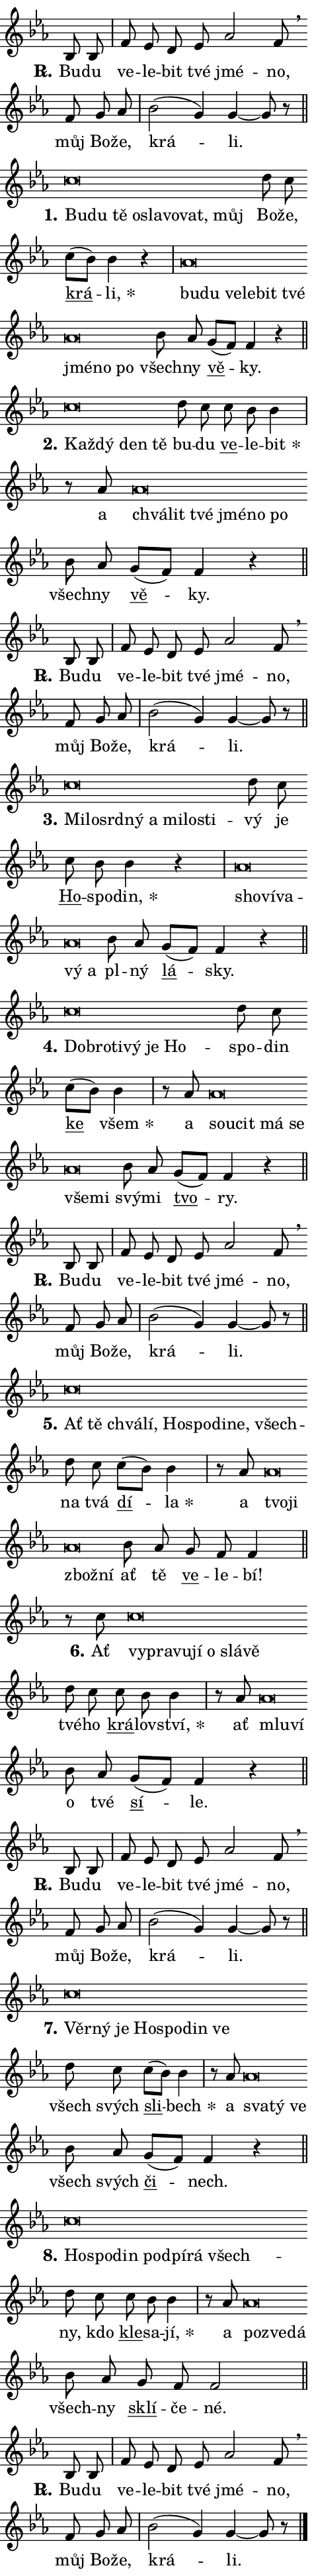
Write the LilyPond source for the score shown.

\version "2.24.0"
\header { tagline = "" }
\paper {
  indent = 0\cm
  top-margin = 0\cm
  right-margin = 0.13\cm % to fit lyric hyphens
  bottom-margin = 0\cm
  left-margin = 0\cm
  paper-width = 8\cm
  page-breaking = #ly:one-page-breaking
  system-system-spacing.basic-distance = #11
  score-system-spacing.basic-distance = #11
  ragged-last = ##f
}


%% Author: Thomas Morley
%% https://lists.gnu.org/archive/html/lilypond-user/2020-05/msg00002.html
#(define (line-position grob)
"Returns position of @var[grob} in current system:
   @code{'start}, if at first time-step
   @code{'end}, if at last time-step
   @code{'middle} otherwise
"
  (let* ((col (ly:item-get-column grob))
         (ln (ly:grob-object col 'left-neighbor))
         (rn (ly:grob-object col 'right-neighbor))
         (col-to-check-left (if (ly:grob? ln) ln col))
         (col-to-check-right (if (ly:grob? rn) rn col))
         (break-dir-left
           (and
             (ly:grob-property col-to-check-left 'non-musical #f)
             (ly:item-break-dir col-to-check-left)))
         (break-dir-right
           (and
             (ly:grob-property col-to-check-right 'non-musical #f)
             (ly:item-break-dir col-to-check-right))))
        (cond ((eqv? 1 break-dir-left) 'start)
              ((eqv? -1 break-dir-right) 'end)
              (else 'middle))))

#(define (tranparent-at-line-position vctor)
  (lambda (grob)
  "Relying on @code{line-position} select the relevant enry from @var{vctor}.
Used to determine transparency,"
    (case (line-position grob)
      ((end) (not (vector-ref vctor 0)))
      ((middle) (not (vector-ref vctor 1)))
      ((start) (not (vector-ref vctor 2))))))

noteHeadBreakVisibility =
#(define-music-function (break-visibility)(vector?)
"Makes @code{NoteHead}s transparent relying on @var{break-visibility}"
#{
  \override NoteHead.transparent =
    #(tranparent-at-line-position break-visibility)
#})

#(define delete-ledgers-for-transparent-note-heads
  (lambda (grob)
    "Reads whether a @code{NoteHead} is transparent.
If so this @code{NoteHead} is removed from @code{'note-heads} from
@var{grob}, which is supposed to be @code{LedgerLineSpanner}.
As a result ledgers are not printed for this @code{NoteHead}"
    (let* ((nhds-array (ly:grob-object grob 'note-heads))
           (nhds-list
             (if (ly:grob-array? nhds-array)
                 (ly:grob-array->list nhds-array)
                 '()))
           ;; Relies on the transparent-property being done before
           ;; Staff.LedgerLineSpanner.after-line-breaking is executed.
           ;; This is fragile ...
           (to-keep
             (remove
               (lambda (nhd)
                 (ly:grob-property nhd 'transparent #f))
               nhds-list)))
      ;; TODO find a better method to iterate over grob-arrays, similiar
      ;; to filter/remove etc for lists
      ;; For now rebuilt from scratch
      (set! (ly:grob-object grob 'note-heads)  '())
      (for-each
        (lambda (nhd)
          (ly:pointer-group-interface::add-grob grob 'note-heads nhd))
        to-keep))))

squashNotes = {
  \override NoteHead.X-extent = #'(-0.2 . 0.2)
  \override NoteHead.Y-extent = #'(-0.75 . 0)
  \override NoteHead.stencil =
    #(lambda (grob)
       (let ((pos (ly:grob-property grob 'staff-position)))
         (begin
           (if (< pos -7) (display "ERROR: Lower brevis then expected\n") (display ""))
           (if (<= pos -6) ly:text-interface::print ly:note-head::print))))
}
unSquashNotes = {
  \revert NoteHead.X-extent
  \revert NoteHead.Y-extent
  \revert NoteHead.stencil
}

hideNotes = \noteHeadBreakVisibility #begin-of-line-visible
unHideNotes = \noteHeadBreakVisibility #all-visible

% work-around for resetting accidentals
% https://lilypond.org/doc/v2.23/Documentation/notation/displaying-rhythms#unmetered-music
cadenzaMeasure = {
  \cadenzaOff
  \partial 1024 s1024
  \cadenzaOn
}

#(define-markup-command (accent layout props text) (markup?)
  "Underline accented syllable"
  (interpret-markup layout props
    #{\markup \override #'(offset . 4.3) \underline { #text }#}))

responsum = \markup \concat {
  "R" \hspace #-1.05 \path #0.1 #'((moveto 0 0.07) (lineto 0.9 0.8)) \hspace #0.05 "."
}

spaceSize = #0.6828661417322834 % exact space size for TeX Gyre Schola

\layout {
  \context {
    \Staff
    \remove "Time_signature_engraver"
    \override LedgerLineSpanner.after-line-breaking = #delete-ledgers-for-transparent-note-heads
  }
  \context {
    \Lyrics {
      \override LyricSpace.minimum-distance = \spaceSize
      \override LyricText.font-name = #"TeX Gyre Schola"
      \override LyricText.font-size = 1
      \override StanzaNumber.font-name = #"TeX Gyre Schola Bold"
      \override StanzaNumber.font-size = 1
    }
  }
  \context {
    \Score 
    \override NoteHead.text =
      #(lambda (grob) 
        (let ((pos (ly:grob-property grob 'staff-position)))
          #{\markup {
            \combine
              \halign #-0.55 \raise #(if (= pos -6) 0 0.5) \override #'(thickness . 2) \draw-line #'(3.2 . 0)
              \musicglyph "noteheads.sM1"
          }#}))
  }
}

% magnetic-lyrics.ily
%
%   written by
%     Jean Abou Samra <jean@abou-samra.fr>
%     Werner Lemberg <wl@gnu.org>
%
%   adapted by
%     Jiri Hon <jiri.hon@gmail.com>
%
% Version 2022-Apr-15

% https://www.mail-archive.com/lilypond-user@gnu.org/msg149350.html

#(define (Left_hyphen_pointer_engraver context)
   "Collect syllable-hyphen-syllable occurrences in lyrics and store
them in properties.  This engraver only looks to the left.  For
example, if the lyrics input is @code{foo -- bar}, it does the
following.

@itemize @bullet
@item
Set the @code{text} property of the @code{LyricHyphen} grob between
@q{foo} and @q{bar} to @code{foo}.

@item
Set the @code{left-hyphen} property of the @code{LyricText} grob with
text @q{foo} to the @code{LyricHyphen} grob between @q{foo} and
@q{bar}.
@end itemize

Use this auxiliary engraver in combination with the
@code{lyric-@/text::@/apply-@/magnetic-@/offset!} hook."
   (let ((hyphen #f)
         (text #f))
     (make-engraver
      (acknowledgers
       ((lyric-syllable-interface engraver grob source-engraver)
        (set! text grob)))
      (end-acknowledgers
       ((lyric-hyphen-interface engraver grob source-engraver)
        ;(when (not (grob::has-interface grob 'lyric-space-interface))
          (set! hyphen grob)));)
      ((stop-translation-timestep engraver)
       (when (and text hyphen)
         (ly:grob-set-object! text 'left-hyphen hyphen))
       (set! text #f)
       (set! hyphen #f)))))

#(define (lyric-text::apply-magnetic-offset! grob)
   "If the space between two syllables is less than the value in
property @code{LyricText@/.details@/.squash-threshold}, move the right
syllable to the left so that it gets concatenated with the left
syllable.

Use this function as a hook for
@code{LyricText@/.after-@/line-@/breaking} if the
@code{Left_@/hyphen_@/pointer_@/engraver} is active."
   (let ((hyphen (ly:grob-object grob 'left-hyphen #f)))
     (when hyphen
       (let ((left-text (ly:spanner-bound hyphen LEFT)))
         (when (grob::has-interface left-text 'lyric-syllable-interface)
           (let* ((common (ly:grob-common-refpoint grob left-text X))
                  (this-x-ext (ly:grob-extent grob common X))
                  (left-x-ext
                   (begin
                     ;; Trigger magnetism for left-text.
                     (ly:grob-property left-text 'after-line-breaking)
                     (ly:grob-extent left-text common X)))
                  ;; `delta` is the gap width between two syllables.
                  (delta (- (interval-start this-x-ext)
                            (interval-end left-x-ext)))
                  (details (ly:grob-property grob 'details))
                  (threshold (assoc-get 'squash-threshold details 0.2)))
             (when (< delta threshold)
               (let* (;; We have to manipulate the input text so that
                      ;; ligatures crossing syllable boundaries are not
                      ;; disabled.  For languages based on the Latin
                      ;; script this is essentially a beautification.
                      ;; However, for non-Western scripts it can be a
                      ;; necessity.
                      (lt (ly:grob-property left-text 'text))
                      (rt (ly:grob-property grob 'text))
                      (is-space (grob::has-interface hyphen 'lyric-space-interface))
                      (space (if is-space " " ""))
                      (extra-delta (if is-space spaceSize 0))
                      ;; Append new syllable.
                      (ltrt-space (if (and (string? lt) (string? rt))
                                (string-append lt space rt)
                                (make-concat-markup (list lt space rt))))
                      ;; Right-align `ltrt` to the right side.
                      (ltrt-space-markup (grob-interpret-markup
                               grob
                               (make-translate-markup
                                (cons (interval-length this-x-ext) 0)
                                (make-right-align-markup ltrt-space)))))
                 (begin
                   ;; Don't print `left-text`.
                   (ly:grob-set-property! left-text 'stencil #f)
                   ;; Set text and stencil (which holds all collected
                   ;; syllables so far) and shift it to the left.
                   (ly:grob-set-property! grob 'text ltrt-space)
                   (ly:grob-set-property! grob 'stencil ltrt-space-markup)
                   (ly:grob-translate-axis! grob (- (- delta extra-delta)) X))))))))))


#(define (lyric-hyphen::displace-bounds-first grob)
   ;; Make very sure this callback isn't triggered too early.
   (let ((left (ly:spanner-bound grob LEFT))
         (right (ly:spanner-bound grob RIGHT)))
     (ly:grob-property left 'after-line-breaking)
     (ly:grob-property right 'after-line-breaking)
     (ly:lyric-hyphen::print grob)))

squashThreshold = #0.4

\layout {
  \context {
    \Lyrics
    \consists #Left_hyphen_pointer_engraver
    \override LyricText.after-line-breaking =
      #lyric-text::apply-magnetic-offset!
    \override LyricHyphen.stencil = #lyric-hyphen::displace-bounds-first
    \override LyricText.details.squash-threshold = \squashThreshold
    \override LyricHyphen.minimum-distance = 0
    \override LyricHyphen.minimum-length = \squashThreshold
  }
}

squashText = \override LyricText.details.squash-threshold = 9999
unSquashText = \override LyricText.details.squash-threshold = \squashThreshold

leftText = \override LyricText.self-alignment-X = #LEFT
unLeftText = \revert LyricText.self-alignment-X

starOffset = #(lambda (grob) 
                (let ((x_offset (ly:self-alignment-interface::aligned-on-x-parent grob)))
                  (if (= x_offset 0) 0 (+ x_offset 1.2))))

star = #(define-music-function (syllable)(string?)
"Append star separator at the end of a syllable"
#{
  \once \override LyricText.X-offset = #starOffset
  \lyricmode { \markup {
    #syllable
    \override #'((font-name . "TeX Gyre Schola Bold")) \hspace #0.2 \lower #0.65 \larger "*"
  } }
#})

starAccent = #(define-music-function (syllable)(string?)
"Append star separator at the end of a syllable and make accent"
#{
  \once \override LyricText.X-offset = #starOffset
  \lyricmode { \markup {
    \accent #syllable
    \override #'((font-name . "TeX Gyre Schola Bold")) \hspace #0.2 \lower #0.65 \larger "*"
  } }
#})

breath = #(define-music-function (syllable)(string?)
"Append breathing indicator at the end of a syllable"
#{
  \lyricmode { \markup { #syllable "+" } }
#})

optionalBreath = #(define-music-function (syllable)(string?)
"Append optional breathing indicator at the end of a syllable"
#{
  \lyricmode { \markup { #syllable "(+)" } }
#})


\score {
    <<
        \new Voice = "melody" { \cadenzaOn \key es \major \relative { bes8 bes \cadenzaMeasure \bar "|" f' es d es as2 f8 \breathe \bar "" f g as \cadenzaMeasure \bar "|" bes2( g4) g~ g8 r \cadenzaMeasure \bar "||" \break } }
        \new Lyrics \lyricsto "melody" { \lyricmode { \set stanza = \responsum
Bu -- du ve -- le -- bit tvé jmé -- no, můj Bo -- že, krá -- li. } }
    >>
    \layout {}
}

\score {
    <<
        \new Voice = "melody" { \cadenzaOn \key es \major \relative { \squashNotes c''\breve*1/16 \hideNotes \breve*1/16 \bar "" \breve*1/16 \bar "" \breve*1/16 \bar "" \breve*1/16 \bar "" \breve*1/16 \bar "" \breve*1/16 \breve*1/16 \bar "" \unHideNotes \unSquashNotes d8 c \bar "" c[( bes)] bes4 r \cadenzaMeasure \bar "|" \squashNotes as\breve*1/16 \hideNotes \breve*1/16 \bar "" \breve*1/16 \bar "" \breve*1/16 \bar "" \breve*1/16 \bar "" \breve*1/16 \bar "" \breve*1/16 \bar "" \breve*1/16 \breve*1/16 \bar "" \unHideNotes \unSquashNotes bes8 as \bar "" g[( f)] f4 r \cadenzaMeasure \bar "||" \break } }
        \new Lyrics \lyricsto "melody" { \lyricmode { \set stanza = "1."
\leftText Bu -- \squashText du tě o -- sla -- vo -- vat, můj \unLeftText \unSquashText Bo -- že, \markup \accent krá -- \star li, \leftText bu -- \squashText du ve -- le -- bit tvé jmé -- no po \unLeftText \unSquashText všech -- ny \markup \accent vě -- ky. } }
    >>
    \layout {}
}

\score {
    <<
        \new Voice = "melody" { \cadenzaOn \key es \major \relative { \squashNotes c''\breve*1/16 \hideNotes \breve*1/16 \bar "" \breve*1/16 \breve*1/16 \bar "" \unHideNotes \unSquashNotes d8 c \bar "" c bes bes4 \cadenzaMeasure \bar "|" r8 as8 \squashNotes as\breve*1/16 \hideNotes \breve*1/16 \bar "" \breve*1/16 \bar "" \breve*1/16 \bar "" \breve*1/16 \breve*1/16 \bar "" \unHideNotes \unSquashNotes bes8 as \bar "" g[( f)] f4 r \cadenzaMeasure \bar "||" \break } }
        \new Lyrics \lyricsto "melody" { \lyricmode { \set stanza = "2."
\leftText Kaž -- \squashText dý den tě \unLeftText \unSquashText bu -- du \markup \accent ve -- le -- \star bit a \leftText chvá -- \squashText lit tvé jmé -- no po \unLeftText \unSquashText všech -- ny \markup \accent vě -- ky. } }
    >>
    \layout {}
}

\score {
    <<
        \new Voice = "melody" { \cadenzaOn \key es \major \relative { bes8 bes \cadenzaMeasure \bar "|" f' es d es as2 f8 \breathe \bar "" f g as \cadenzaMeasure \bar "|" bes2( g4) g~ g8 r \cadenzaMeasure \bar "||" \break } }
        \new Lyrics \lyricsto "melody" { \lyricmode { \set stanza = \responsum
Bu -- du ve -- le -- bit tvé jmé -- no, můj Bo -- že, krá -- li. } }
    >>
    \layout {}
}

\score {
    <<
        \new Voice = "melody" { \cadenzaOn \key es \major \relative { \squashNotes c''\breve*1/16 \hideNotes \breve*1/16 \bar "" \breve*1/16 \bar "" \breve*1/16 \bar "" \breve*1/16 \bar "" \breve*1/16 \bar "" \breve*1/16 \breve*1/16 \bar "" \unHideNotes \unSquashNotes d8 c \bar "" c bes bes4 r \cadenzaMeasure \bar "|" \squashNotes as\breve*1/16 \hideNotes \breve*1/16 \bar "" \breve*1/16 \bar "" \breve*1/16 \breve*1/16 \bar "" \unHideNotes \unSquashNotes bes8 as \bar "" g[( f)] f4 r \cadenzaMeasure \bar "||" \break } }
        \new Lyrics \lyricsto "melody" { \lyricmode { \set stanza = "3."
\leftText Mi -- \squashText lo -- srd -- ný a mi -- lo -- sti -- \unLeftText \unSquashText vý je \markup \accent Ho -- spo -- \star din, \leftText sho -- \squashText ví -- va -- vý a \unLeftText \unSquashText pl -- ný \markup \accent lá -- sky. } }
    >>
    \layout {}
}

\score {
    <<
        \new Voice = "melody" { \cadenzaOn \key es \major \relative { \squashNotes c''\breve*1/16 \hideNotes \breve*1/16 \bar "" \breve*1/16 \bar "" \breve*1/16 \bar "" \breve*1/16 \breve*1/16 \bar "" \unHideNotes \unSquashNotes d8 c \bar "" c[( bes)] bes4 \cadenzaMeasure \bar "|" r8 as8 \squashNotes as\breve*1/16 \hideNotes \breve*1/16 \bar "" \breve*1/16 \bar "" \breve*1/16 \bar "" \breve*1/16 \breve*1/16 \bar "" \unHideNotes \unSquashNotes bes8 as \bar "" g[( f)] f4 r \cadenzaMeasure \bar "||" \break } }
        \new Lyrics \lyricsto "melody" { \lyricmode { \set stanza = "4."
\leftText Dob -- \squashText ro -- ti -- vý je Ho -- \unLeftText \unSquashText spo -- din \markup \accent ke \star všem a \leftText sou -- \squashText cit má se vše -- mi \unLeftText \unSquashText svý -- mi \markup \accent tvo -- ry. } }
    >>
    \layout {}
}

\score {
    <<
        \new Voice = "melody" { \cadenzaOn \key es \major \relative { bes8 bes \cadenzaMeasure \bar "|" f' es d es as2 f8 \breathe \bar "" f g as \cadenzaMeasure \bar "|" bes2( g4) g~ g8 r \cadenzaMeasure \bar "||" \break } }
        \new Lyrics \lyricsto "melody" { \lyricmode { \set stanza = \responsum
Bu -- du ve -- le -- bit tvé jmé -- no, můj Bo -- že, krá -- li. } }
    >>
    \layout {}
}

\score {
    <<
        \new Voice = "melody" { \cadenzaOn \key es \major \relative { \squashNotes c''\breve*1/16 \hideNotes \breve*1/16 \bar "" \breve*1/16 \bar "" \breve*1/16 \bar "" \breve*1/16 \bar "" \breve*1/16 \bar "" \breve*1/16 \bar "" \breve*1/16 \breve*1/16 \bar "" \unHideNotes \unSquashNotes d8 c \bar "" c[( bes)] bes4 \cadenzaMeasure \bar "|" r8 as8 \squashNotes as\breve*1/16 \hideNotes \breve*1/16 \bar "" \breve*1/16 \breve*1/16 \bar "" \unHideNotes \unSquashNotes bes8 as \bar "" g f f4 \cadenzaMeasure \bar "||" \break } }
        \new Lyrics \lyricsto "melody" { \lyricmode { \set stanza = "5."
\leftText Ať \squashText tě chvá -- lí, Ho -- spo -- di -- ne, všech -- \unLeftText \unSquashText na tvá \markup \accent dí -- \star la a \leftText tvo -- \squashText ji zbož -- ní \unLeftText \unSquashText ať tě \markup \accent ve -- le -- bí! } }
    >>
    \layout {}
}

\score {
    <<
        \new Voice = "melody" { \cadenzaOn \key es \major \relative { r8 c''8 \squashNotes c\breve*1/16 \hideNotes \breve*1/16 \bar "" \breve*1/16 \bar "" \breve*1/16 \bar "" \breve*1/16 \bar "" \breve*1/16 \breve*1/16 \bar "" \unHideNotes \unSquashNotes d8 c \bar "" c bes bes4 \cadenzaMeasure \bar "|" r8 as8 \squashNotes as\breve*1/16 \hideNotes \breve*1/16 \bar "" \unHideNotes \unSquashNotes bes8 as \bar "" g[( f)] f4 r \cadenzaMeasure \bar "||" \break } }
        \new Lyrics \lyricsto "melody" { \lyricmode { \set stanza = "6."
Ať \leftText vy -- \squashText pra -- vu -- jí o slá -- vě \unLeftText \unSquashText tvé -- ho \markup \accent krá -- lov -- \star ství, ať \leftText mlu -- \squashText ví \unLeftText \unSquashText o tvé \markup \accent sí -- le. } }
    >>
    \layout {}
}

\score {
    <<
        \new Voice = "melody" { \cadenzaOn \key es \major \relative { bes8 bes \cadenzaMeasure \bar "|" f' es d es as2 f8 \breathe \bar "" f g as \cadenzaMeasure \bar "|" bes2( g4) g~ g8 r \cadenzaMeasure \bar "||" \break } }
        \new Lyrics \lyricsto "melody" { \lyricmode { \set stanza = \responsum
Bu -- du ve -- le -- bit tvé jmé -- no, můj Bo -- že, krá -- li. } }
    >>
    \layout {}
}

\score {
    <<
        \new Voice = "melody" { \cadenzaOn \key es \major \relative { \squashNotes c''\breve*1/16 \hideNotes \breve*1/16 \bar "" \breve*1/16 \bar "" \breve*1/16 \bar "" \breve*1/16 \bar "" \breve*1/16 \breve*1/16 \bar "" \unHideNotes \unSquashNotes d8 c \bar "" c[( bes)] bes4 \cadenzaMeasure \bar "|" r8 as8 \squashNotes as\breve*1/16 \hideNotes \breve*1/16 \breve*1/16 \bar "" \unHideNotes \unSquashNotes bes8 as \bar "" g[( f)] f4 r \cadenzaMeasure \bar "||" \break } }
        \new Lyrics \lyricsto "melody" { \lyricmode { \set stanza = "7."
\leftText Věr -- \squashText ný je Ho -- spo -- din ve \unLeftText \unSquashText všech svých \markup \accent sli -- \star bech a \leftText sva -- \squashText tý ve \unLeftText \unSquashText všech svých \markup \accent či -- nech. } }
    >>
    \layout {}
}

\score {
    <<
        \new Voice = "melody" { \cadenzaOn \key es \major \relative { \squashNotes c''\breve*1/16 \hideNotes \breve*1/16 \bar "" \breve*1/16 \bar "" \breve*1/16 \bar "" \breve*1/16 \bar "" \breve*1/16 \breve*1/16 \bar "" \unHideNotes \unSquashNotes d8 c \bar "" c bes bes4 \cadenzaMeasure \bar "|" r8 as8 \squashNotes as\breve*1/16 \hideNotes \breve*1/16 \breve*1/16 \bar "" \unHideNotes \unSquashNotes bes8 as \bar "" g f f2 \cadenzaMeasure \bar "||" \break } }
        \new Lyrics \lyricsto "melody" { \lyricmode { \set stanza = "8."
\leftText Ho -- \squashText spo -- din pod -- pí -- rá všech -- \unLeftText \unSquashText ny, kdo \markup \accent kle -- sa -- \star jí, a \leftText po -- \squashText zve -- dá \unLeftText \unSquashText všech -- ny \markup \accent sklí -- če -- né. } }
    >>
    \layout {}
}

\score {
    <<
        \new Voice = "melody" { \cadenzaOn \key es \major \relative { bes8 bes \cadenzaMeasure \bar "|" f' es d es as2 f8 \breathe \bar "" f g as \cadenzaMeasure \bar "|" bes2( g4) g~ g8 r \cadenzaMeasure \bar "||" \break } \bar "|." }
        \new Lyrics \lyricsto "melody" { \lyricmode { \set stanza = \responsum
Bu -- du ve -- le -- bit tvé jmé -- no, můj Bo -- že, krá -- li. } }
    >>
    \layout {}
}
